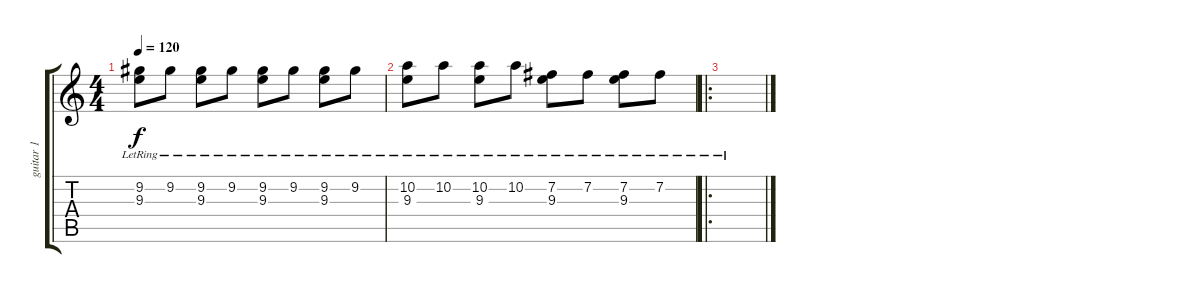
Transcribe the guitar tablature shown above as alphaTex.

\track ("guitar 1" "guitar 1") {instrument electricguitarjazz}
\staff {score tabs}
\tuning (E4 B3 G3 D3 A2 D2) {hide}
\ts (4 4)
\tempo 120
\clef g2
\ks c
(9.2{lr} 9.3{lr}).8{dy f} 9.2{lr}.8 (9.2{lr} 9.3{lr}).8 9.2{lr}.8 (9.2{lr} 9.3{lr}).8 9.2{lr}.8 (9.2{lr} 9.3{lr}).8 9.2{lr}.8 |
(10.2{lr} 9.3{lr}).8 10.2{lr}.8 (10.2{lr} 9.3{lr}).8 10.2{lr}.8 (7.2{lr} 9.3{lr}).8 7.2{lr}.8 (7.2{lr} 9.3{lr}).8 7.2{lr}.8 |
\ro
